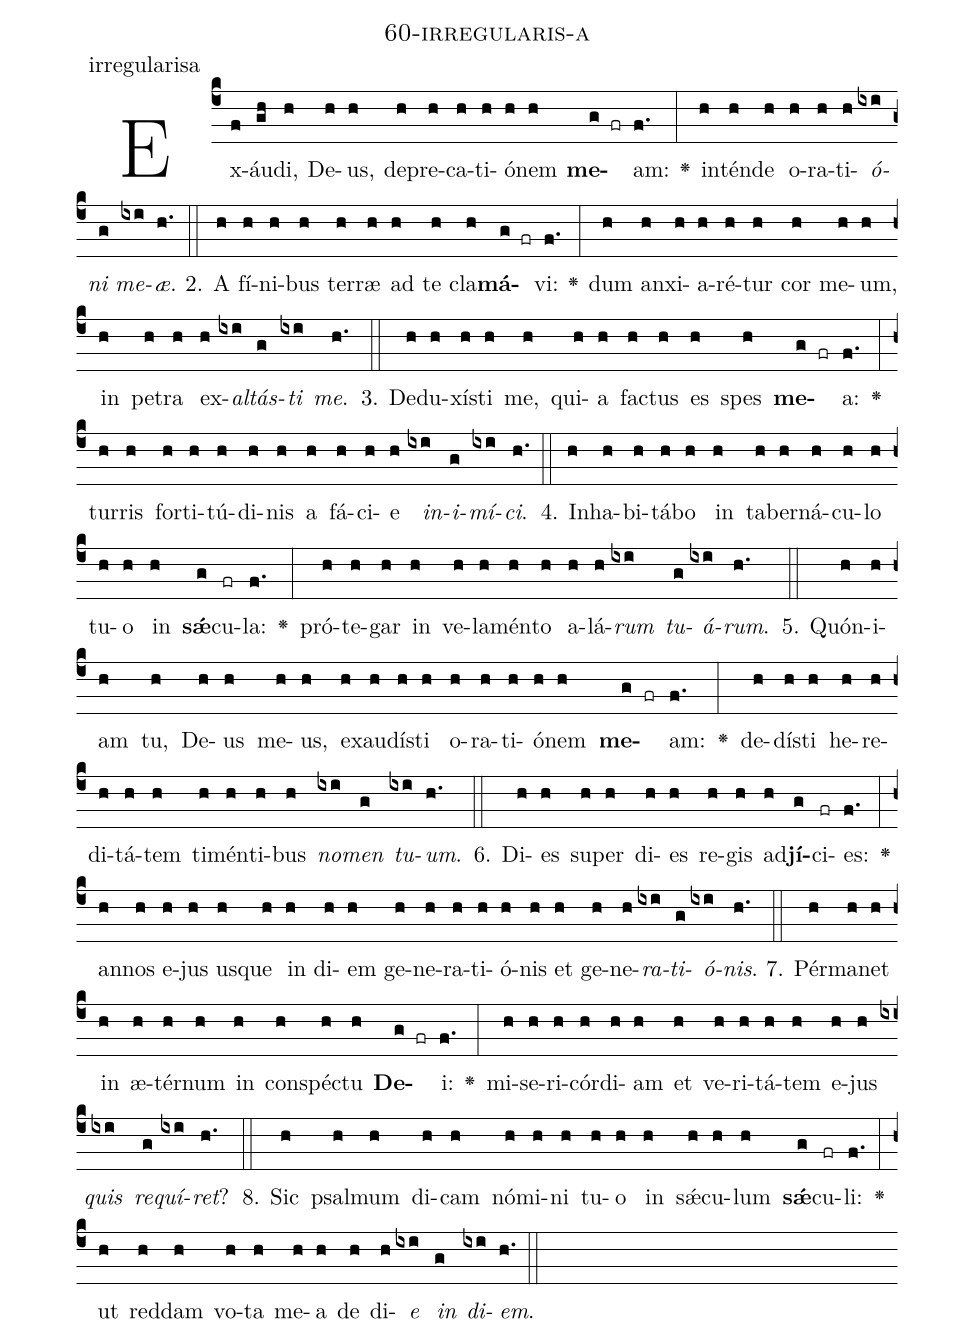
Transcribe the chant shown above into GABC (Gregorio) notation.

name: 60-irregularis-a;
annotation: irregularisa;
%%
(c4)Ex(f)áu(gh)di,(h) De(h)us,(h) de(h)pre(h)ca(h)ti(h)ó(h)nem(h) <b>me</b>(g fr)am:(f.) <v>\greheightstar</v>(:) in(h)tén(h)de(h) o(h)ra(h)ti(h)<i>ó</i>(ixi)<i>ni</i>(g) <i>me</i>(ixi)<i>æ</i>.(h.) (::)
2. A(h) fí(h)ni(h)bus(h) ter(h)ræ(h) ad(h) te(h) cla(h)<b>má</b>(g fr)vi:(f.) <v>\greheightstar</v>(:) dum(h) an(h)xi(h)a(h)ré(h)tur(h) cor(h) me(h)um,(h) in(h) pe(h)tra(h) ex(h)<i>al</i>(ixi)<i>tás</i>(g)<i>ti</i>(ixi) <i>me</i>.(h.) (::)
3. De(h)du(h)xís(h)ti(h) me,(h) qui(h)a(h) fac(h)tus(h) es(h) spes(h) <b>me</b>(g fr)a:(f.) <v>\greheightstar</v>(:) tur(h)ris(h) for(h)ti(h)tú(h)di(h)nis(h) a(h) fá(h)ci(h)e(h) <i>in</i>(ixi)<i>i</i>(g)<i>mí</i>(ixi)<i>ci</i>.(h.) (::)
4. In(h)ha(h)bi(h)tá(h)bo(h) in(h) ta(h)ber(h)ná(h)cu(h)lo(h) tu(h)o(h) in(h) <b>sǽ</b>(g)cu(fr)la:(f.) <v>\greheightstar</v>(:) pró(h)te(h)gar(h) in(h) ve(h)la(h)mén(h)to(h) a(h)lá(h)<i>rum</i>(ixi) <i>tu</i>(g)<i>á</i>(ixi)<i>rum</i>.(h.) (::)
5. Quón(h)i(h)am(h) tu,(h) De(h)us(h) me(h)us,(h) ex(h)au(h)dís(h)ti(h) o(h)ra(h)ti(h)ó(h)nem(h) <b>me</b>(g fr)am:(f.) <v>\greheightstar</v>(:) de(h)dís(h)ti(h) he(h)re(h)di(h)tá(h)tem(h) ti(h)mén(h)ti(h)bus(h) <i>no</i>(ixi)<i>men</i>(g) <i>tu</i>(ixi)<i>um</i>.(h.) (::)
6. Di(h)es(h) su(h)per(h) di(h)es(h) re(h)gis(h) ad(h)<b>jí</b>(g)ci(fr)es:(f.) <v>\greheightstar</v>(:) an(h)nos(h) e(h)jus(h) us(h)que(h) in(h) di(h)em(h) ge(h)ne(h)ra(h)ti(h)ó(h)nis(h) et(h) ge(h)ne(h)<i>ra</i>(ixi)<i>ti</i>(g)<i>ó</i>(ixi)<i>nis</i>.(h.) (::)
7. Pér(h)ma(h)net(h) in(h) æ(h)tér(h)num(h) in(h) con(h)spéc(h)tu(h) <b>De</b>(g fr)i:(f.) <v>\greheightstar</v>(:) mi(h)se(h)ri(h)cór(h)di(h)am(h) et(h) ve(h)ri(h)tá(h)tem(h) e(h)jus(h) <i>quis</i>(ixi) <i>re</i>(g)<i>quí</i>(ixi)<i>ret</i>?(h.) (::)
8. Sic(h) psal(h)mum(h) di(h)cam(h) nó(h)mi(h)ni(h) tu(h)o(h) in(h) sǽ(h)cu(h)lum(h) <b>sǽ</b>(g)cu(fr)li:(f.) <v>\greheightstar</v>(:) ut(h) red(h)dam(h) vo(h)ta(h) me(h)a(h) de(h) di(h)<i>e</i>(ixi) <i>in</i>(g) <i>di</i>(ixi)<i>em</i>.(h.) (::)
